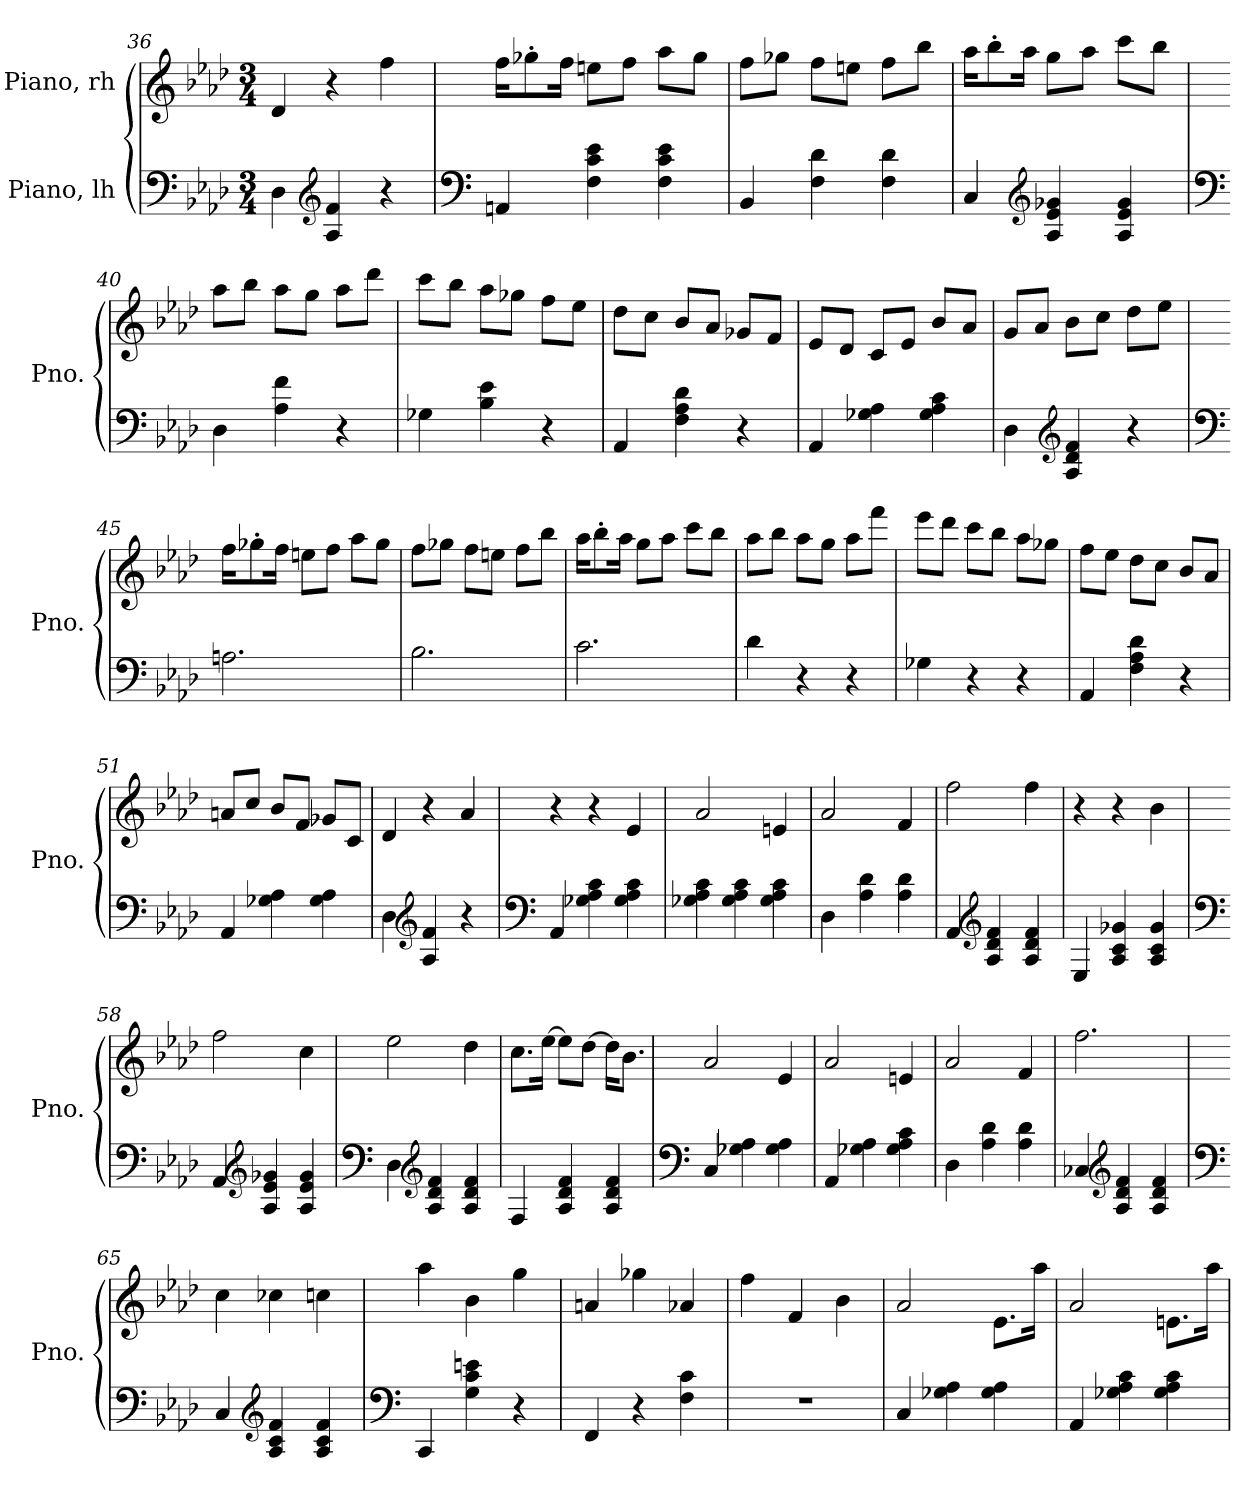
**kern	**kern
*part2	*part1
*staff2	*staff1
*I"Piano, lh	*I"Piano, rh
*I'Pno.	*I'Pno.
*clefF4	*clefG2
*k[b-e-a-d-]	*k[b-e-a-d-]
*M3/4	*M3/4
=36	=36
4D-\	4d-/
*clefG2	*
4A-/ 4f/	4r
4r	4ff\
=37	=37
*clefF4	*
4AAn/	16ff\KL
.	8gg-X'\
.	16ff\Jk
4F\ 4c\ 4e-\	8een\L
.	8ff\J
4F\ 4c\ 4e-\	8aa-\L
.	8gg-\J
!!LO:LB:g=z
=38	=38
4BB-/	8ff\L
.	8gg-X\J
4F\ 4d-\	8ff\L
.	8een\J
4F\ 4d-\	8ff\L
.	8bb-\J
=39	=39
4C/	16aa-\KL
.	8bb-'\
.	16aa-\Jk
*clefG2	*
4A-/ 4e-/ 4g-X/	8gg\L
.	8aa-\J
4A-/ 4e-/ 4g-/	8ccc\L
.	8bb-\J
=40	=40
*clefF4	*
4D-\	8aa-\L
.	8bb-\J
4A-\ 4f\	8aa-\L
.	8gg\J
4r	8aa-\L
.	8ddd-\J
=41	=41
4G-X\	8ccc\L
.	8bb-\J
4B-\ 4e-\	8aa-\L
.	8gg-X\J
4r	8ff\L
.	8ee-\J
!!LO:LB:g=z
=42	=42
4AA-/	8dd-\L
.	8cc\J
4F\ 4A-\ 4d-\	8b-/L
.	8a-/J
4r	8g-X/L
.	8f/J
=43	=43
4AA-/	8e-/L
.	8d-/J
4G-X\ 4A-\	8c/L
.	8e-/J
4G-\ 4A-\ 4c\	8b-/L
.	8a-/J
=44	=44
4D-\	8g/L
.	8a-/J
*clefG2	*
4A-/ 4d-/ 4f/	8b-\L
.	8cc\J
4r	8dd-\L
.	8ee-\J
=45	=45
*clefF4	*
2.An\	16ff\KL
.	8gg-X'\
.	16ff\Jk
.	8een\L
.	8ff\J
.	8aa-\L
.	8gg-\J
=46	=46
2.B-\	8ff\L
.	8gg-X\J
.	8ff\L
.	8een\J
.	8ff\L
.	8bb-\J
!!LO:LB:g=z
=47	=47
2.c\	16aa-\KL
.	8bb-'\
.	16aa-\Jk
.	8gg\L
.	8aa-\J
.	8ccc\L
.	8bb-\J
=48	=48
4d-\	8aa-\L
.	8bb-\J
4r	8aa-\L
.	8gg\J
4r	8aa-\L
.	8fff\J
=49	=49
4G-X\	8eee-\L
.	8ddd-\J
4r	8ccc\L
.	8bb-\J
4r	8aa-\L
.	8gg-X\J
=50	=50
4AA-/	8ff\L
.	8ee-\J
4F\ 4A-\ 4d-\	8dd-\L
.	8cc\J
4r	8b-/L
.	8a-/J
=51	=51
4AA-/	8an/L
.	8cc/J
4G-X\ 4A-\	8b-/L
.	8f/J
4G-\ 4A-\	8g-X/L
.	8c/J
!!LO:LB:g=z
=52	=52
4D-\	4d-/
*clefG2	*
4A-/ 4f/	4r
4r	4a-/
=53	=53
*clefF4	*
4AA-/	4r
4G-X\ 4A-\ 4c\	4r
4G-\ 4A-\ 4c\	4e-/
=54	=54
4G-X\ 4A-\ 4c\	2a-/
4G-\ 4A-\ 4c\	.
4G-\ 4A-\ 4c\	4en/
=55	=55
4D-\	2a-/
4A-\ 4d-\	.
4A-\ 4d-\	4f/
=56	=56
4AA-/	2ff\
*clefG2	*
4A-/ 4d-/ 4f/	.
4A-/ 4d-/ 4f/	4ff\
=57	=57
4E-/	4r
4A-/ 4c/ 4g-X/	4r
4A-/ 4c/ 4g-/	4b-\
!!LO:PB:g=z
=58	=58
*clefF4	*
4AA-/	2ff\
*clefG2	*
4A-/ 4e-/ 4g-X/	.
4A-/ 4e-/ 4g-/	4cc\
=59	=59
*clefF4	*
4D-\	2ee-\
*clefG2	*
4A-/ 4d-/ 4f/	.
4A-/ 4d-/ 4f/	4dd-\
=60	=60
4F/	8.cc\L
.	[16ee-\Jk
4A-/ 4d-/ 4f/	8ee-\L]
.	[8dd-\J
4A-/ 4d-/ 4f/	16dd-\KL]
.	8.b-\J
=61	=61
*clefF4	*
4C/	2a-/
4G-X\ 4A-\	.
4G-\ 4A-\	4e-/
=62	=62
4AA-/	2a-/
4G-X\ 4A-\	.
4G-\ 4A-\ 4c\	4en/
=63	=63
4D-\	2a-/
4A-\ 4d-\	.
4A-\ 4d-\	4f/
!!LO:LB:g=z
=64	=64
4C-X/	2.ff\
*clefG2	*
4A-/ 4d-/ 4f/	.
4A-/ 4d-/ 4f/	.
=65	=65
*clefF4	*
4C/	4cc\
*clefG2	*
4A-/ 4c/ 4f/	4cc-X\
4A-/ 4c/ 4f/	4ccn\
=66	=66
*clefF4	*
4CC/	4aa-\
4G\ 4c\ 4en\	4b-\
4r	4gg\
=67	=67
4FF/	4an/
4r	4gg-X\
4F\ 4c\	4a-X/
=68	=68
2.r	4ff\
.	4f/
.	4b-\
=69	=69
4C/	2a-/
4G-X\ 4A-\	.
4G-\ 4A-\	8.e-\L
.	16aa-\Jk
!!LO:LB:g=z
=70	=70
4AA-/	2a-/
4G-X\ 4A-\ 4c\	.
4G-\ 4A-\ 4c\	8.en\L
.	16aa-\Jk
=	=
*-	*-
